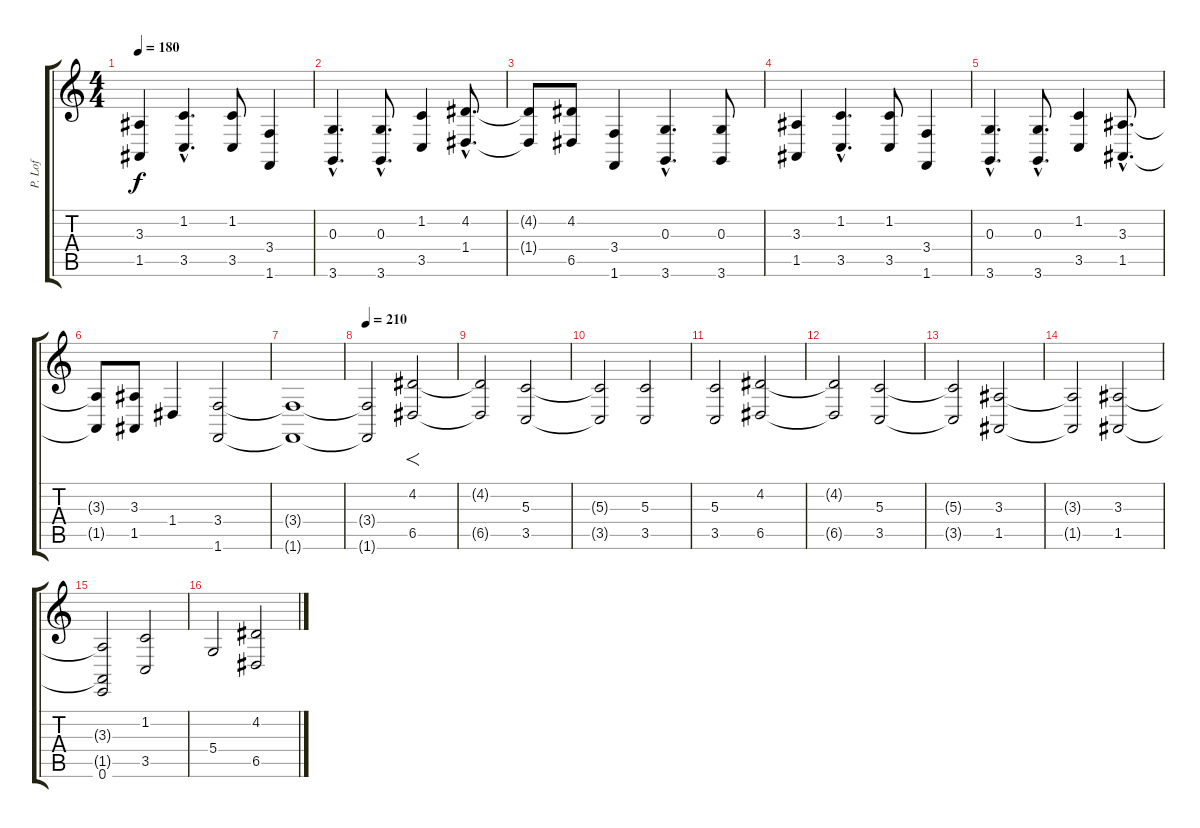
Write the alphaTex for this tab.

\track ("P. Lof" "P. Lof") {instrument stringensemble1}
\staff {score tabs}
\tuning (E4 B3 G3 D3 A2 E2) {hide}
\ts (4 4)
\tempo 180
\clef g2
\ks c
(3.3 1.5).4{dy f} (1.2{hac} 3.5{hac}).4{d} (1.2 3.5).8 (3.4 1.6).4 |
(0.3{hac} 3.6{hac}).4{d} (0.3{hac} 3.6{hac}).8{d} (1.2 3.5).4 (4.2{hac} 1.4{hac}).8{d} |
(4.2{t} 1.4{t}).8 (4.2 6.5).8 (3.4 1.6).4 (0.3{hac} 3.6{hac}).4{d} (0.3 3.6).8 |
(3.3 1.5).4 (1.2{hac} 3.5{hac}).4{d} (1.2 3.5).8 (3.4 1.6).4 |
(0.3{hac} 3.6{hac}).4{d} (0.3{hac} 3.6{hac}).8{d} (1.2 3.5).4 (3.3{hac} 1.5{hac}).8{d} |
(3.3{t} 1.5{t}).8 (3.3 1.5).8 1.4.4 (3.4 1.6).2 |
(3.4{t} 1.6{t}).1 |
\tempo 210
(3.4{t} 1.6{t}).2 (4.2 6.5).2{f} |
(4.2{t} 6.5{t}).2 (5.3 3.5).2 |
(5.3{t} 3.5{t}).2 (5.3 3.5).2 |
(5.3 3.5).2 (4.2 6.5).2 |
(4.2{t} 6.5{t}).2 (5.3 3.5).2 |
(5.3{t} 3.5{t}).2 (3.3 1.5).2 |
(3.3{t} 1.5{t}).2 (3.3 1.5).2 |
(3.3{t} 1.5{t} 0.6).2 (1.2 3.5).2 |
5.4.2 (4.2 6.5).2
